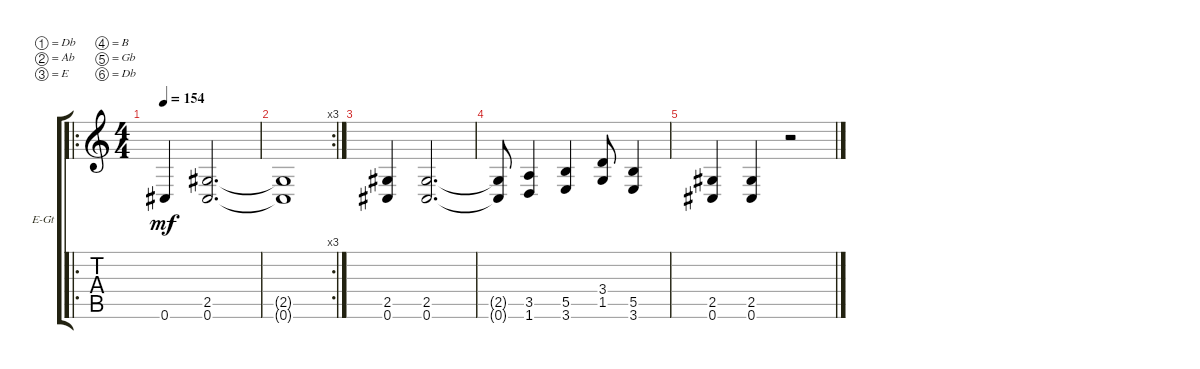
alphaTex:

\bracketExtendMode groupsimilarinstruments
\firstSystemTrackNameOrientation horizontal
\otherSystemsTrackNameOrientation horizontal
\track ("Electric Guitar 2" "E-Gt") {instrument distortionguitar}
\staff {score tabs}
\tuning (Db4 Ab3 E3 B2 Gb2 Db2)
\ro
\ts (4 4)
\tempo 154
\clef g2
\ks c
0.6.4{dy mf} (0.6 2.5).2{d} |
\rc 3
(0.6{t} 2.5{t}).1 |
(0.6 2.5).4 (0.6 2.5).2{d} |
(0.6{t} 2.5{t}).8 (1.6 3.5).4 (3.6 5.5).4 (1.5 3.4).8 (3.6 5.5).4 |
(0.6 2.5).4 (0.6 2.5).4 r.2
